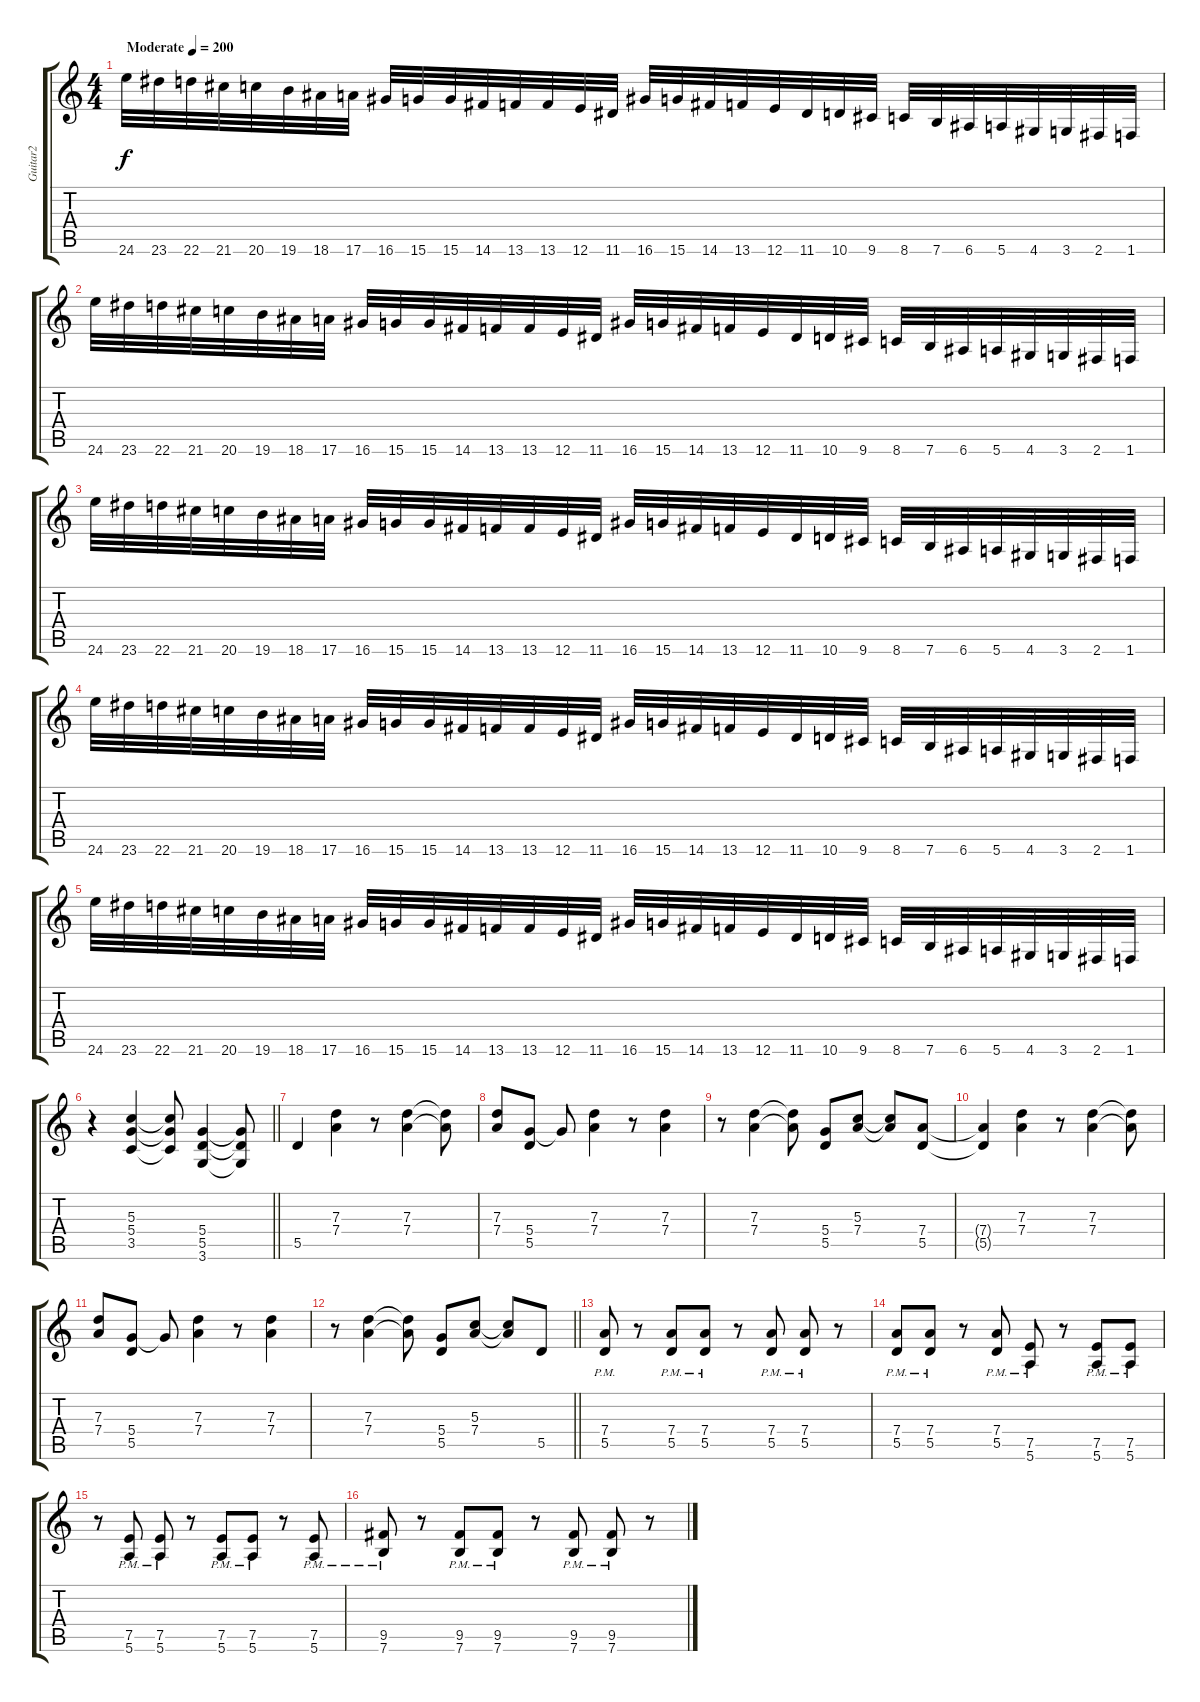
\track ("Guitar2" "Guitar2") {instrument distortionguitar}
\staff {score tabs}
\tuning (E4 B3 G3 D3 A2 E2) {hide}
\ts (4 4)
\section ("" " ")
\tempo (200 "Moderate")
\clef g2
\ks c
24.6.32{dy f instrument guitarfretnoise} 23.6.32 22.6.32 21.6.32 20.6.32 19.6.32 18.6.32 17.6.32 16.6.32 15.6.32 15.6.32 14.6.32 13.6.32 13.6.32 12.6.32 11.6.32 16.6.32 15.6.32 14.6.32 13.6.32 12.6.32 11.6.32 10.6.32 9.6.32 8.6.32 7.6.32 6.6.32 5.6.32 4.6.32 3.6.32 2.6.32 1.6.32 |
24.6.32 23.6.32 22.6.32 21.6.32 20.6.32 19.6.32 18.6.32 17.6.32 16.6.32 15.6.32 15.6.32 14.6.32 13.6.32 13.6.32 12.6.32 11.6.32 16.6.32 15.6.32 14.6.32 13.6.32 12.6.32 11.6.32 10.6.32 9.6.32 8.6.32 7.6.32 6.6.32 5.6.32 4.6.32 3.6.32 2.6.32 1.6.32 |
24.6.32 23.6.32 22.6.32 21.6.32 20.6.32 19.6.32 18.6.32 17.6.32 16.6.32 15.6.32 15.6.32 14.6.32 13.6.32 13.6.32 12.6.32 11.6.32 16.6.32 15.6.32 14.6.32 13.6.32 12.6.32 11.6.32 10.6.32 9.6.32 8.6.32 7.6.32 6.6.32 5.6.32 4.6.32 3.6.32 2.6.32 1.6.32 |
24.6.32 23.6.32 22.6.32 21.6.32 20.6.32 19.6.32 18.6.32 17.6.32 16.6.32 15.6.32 15.6.32 14.6.32 13.6.32 13.6.32 12.6.32 11.6.32 16.6.32 15.6.32 14.6.32 13.6.32 12.6.32 11.6.32 10.6.32 9.6.32 8.6.32 7.6.32 6.6.32 5.6.32 4.6.32 3.6.32 2.6.32 1.6.32 |
24.6.32 23.6.32 22.6.32 21.6.32 20.6.32 19.6.32 18.6.32 17.6.32 16.6.32 15.6.32 15.6.32 14.6.32 13.6.32 13.6.32 12.6.32 11.6.32 16.6.32 15.6.32 14.6.32 13.6.32 12.6.32 11.6.32 10.6.32 9.6.32 8.6.32 7.6.32 6.6.32 5.6.32 4.6.32 3.6.32 2.6.32 1.6.32 |
\barLineRight lightlight
r.4{volume 13 instrument distortionguitar} (5.3 5.4 3.5).4 (5.3{t} 5.4{t} 3.5{t}).8 (5.4 5.5 3.6).4 (5.4{t} 5.5{t} 3.6{t}).8 |
\section ("" " ")
5.5.4 (7.3 7.4).4 r.8 (7.3 7.4).4 (7.3{t} 7.4{t}).8 |
(7.3 7.4).8 (5.4 5.5).8 5.4{t}.8 (7.3 7.4).4 r.8 (7.3 7.4).4 |
r.8 (7.3 7.4).4 (7.3{t} 7.4{t}).8 (5.4 5.5).8 (5.3 7.4).8 (5.3{t} 7.4{t}).8 (7.4 5.5).8 |
(7.4{t} 5.5{t}).4 (7.3 7.4).4 r.8 (7.3 7.4).4 (7.3{t} 7.4{t}).8 |
(7.3 7.4).8 (5.4 5.5).8 5.4{t}.8 (7.3 7.4).4 r.8 (7.3 7.4).4 |
\barLineRight lightlight
r.8 (7.3 7.4).4 (7.3{t} 7.4{t}).8 (5.4 5.5).8 (5.3 7.4).8 (5.3{t} 7.4{t}).8 5.5.8 |
\section ("" " ")
(7.4{pm} 5.5{pm}).8 r.8 (7.4{pm} 5.5{pm}).8 (7.4{pm} 5.5{pm}).8 r.8 (7.4{pm} 5.5{pm}).8 (7.4{pm} 5.5{pm}).8 r.8 |
(7.4{pm} 5.5{pm}).8 (7.4{pm} 5.5{pm}).8 r.8 (7.4{pm} 5.5{pm}).8 (7.5{pm} 5.6{pm}).8 r.8 (7.5{pm} 5.6{pm}).8 (7.5{pm} 5.6{pm}).8 |
r.8 (7.5{pm} 5.6{pm}).8 (7.5{pm} 5.6{pm}).8 r.8 (7.5{pm} 5.6{pm}).8 (7.5{pm} 5.6{pm}).8 r.8 (7.5{pm} 5.6{pm}).8 |
(9.5{pm} 7.6{pm}).8 r.8 (9.5{pm} 7.6{pm}).8 (9.5{pm} 7.6{pm}).8 r.8 (9.5{pm} 7.6{pm}).8 (9.5{pm} 7.6{pm}).8 r.8
